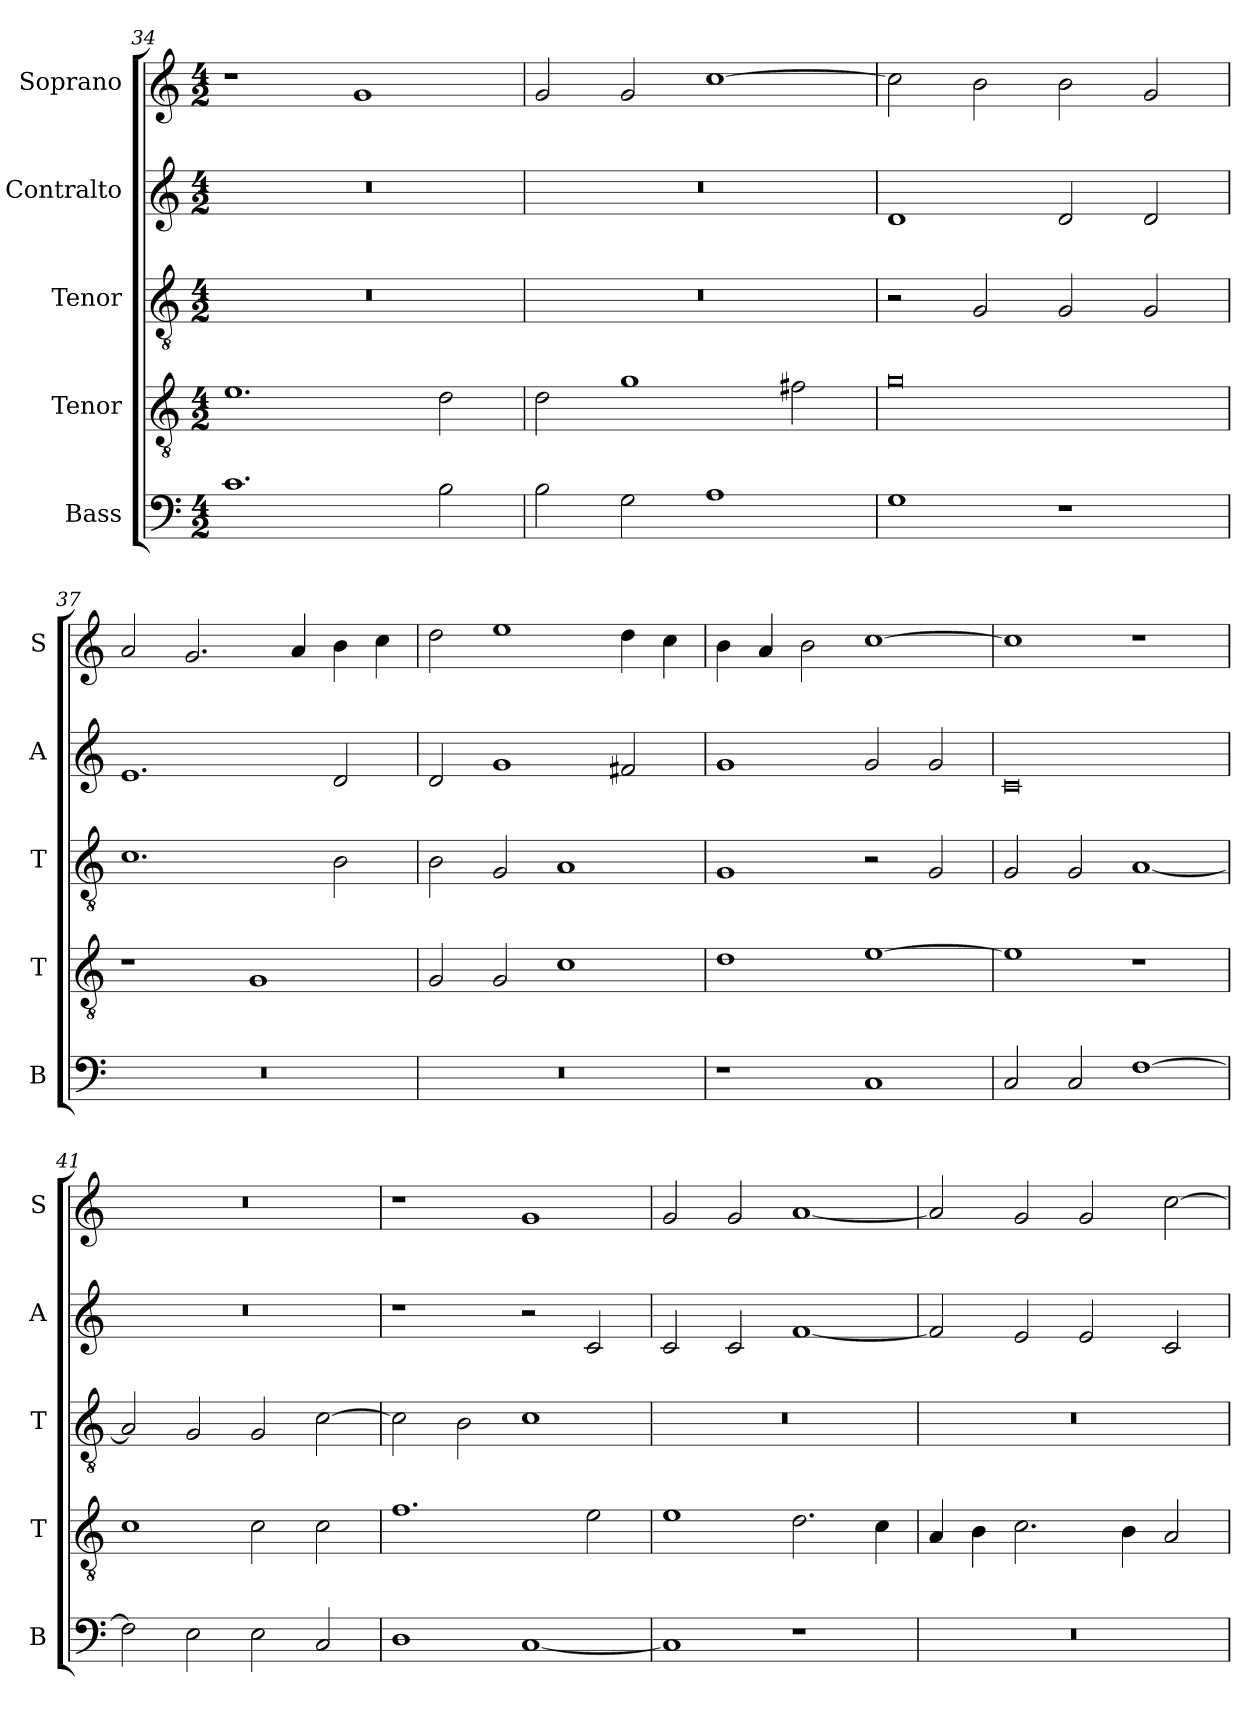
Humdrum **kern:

**kern	**kern	**kern	**kern	**kern
*part5	*part4	*part3	*part2	*part1
*staff5	*staff4	*staff3	*staff2	*staff1
*I"Bass	*I"Tenor	*I"Tenor	*I"Contralto	*I"Soprano
*I'B	*I'T	*I'T	*I'A	*I'S
*clefF4	*clefGv2	*clefGv2	*clefG2	*clefG2
*k[]	*k[]	*k[]	*k[]	*k[]
*C:ion	*C:ion	*C:ion	*C:ion	*C:ion
*M4/2	*M4/2	*M4/2	*M4/2	*M4/2
=34	=34	=34	=34	=34
1.c	1.e	0r	0r	1r
.	.	.	.	1g
2B	2d	.	.	.
=35	=35	=35	=35	=35
2B	2d	0r	0r	2g
2G	1g	.	.	2g
1A	.	.	.	[1cc
.	2f#X	.	.	.
=36	=36	=36	=36	=36
1G	0g	2r	1d	2cc]
.	.	2G	.	2b
1r	.	2G	2d	2b
.	.	2G	2d	2g
=37	=37	=37	=37	=37
0r	1r	1.c	1.e	2a
.	.	.	.	2.g
.	1G	.	.	.
.	.	.	.	4a
.	.	2B	2d	4b
.	.	.	.	4cc
=38	=38	=38	=38	=38
0r	2G	2B	2d	2dd
.	2G	2G	1g	1ee
.	1c	1A	.	.
.	.	.	2f#X	4dd
.	.	.	.	4cc
=39	=39	=39	=39	=39
1r	1d	1G	1g	4b
.	.	.	.	4a
.	.	.	.	2b
1C	[1e	2r	2g	[1cc
.	.	2G	2g	.
=40	=40	=40	=40	=40
2C	1e]	2G	0c	1cc]
2C	.	2G	.	.
[1F	1r	[1A	.	1r
=41	=41	=41	=41	=41
2F]	1c	2A]	0r	0r
2E	.	2G	.	.
2E	2c	2G	.	.
2C	2c	[2c	.	.
=42	=42	=42	=42	=42
1D	1.f	2c]	1r	1r
.	.	2B	.	.
[1C	.	1c	2r	1g
.	2e	.	2c	.
=43	=43	=43	=43	=43
1C]	1e	0r	2c	2g
.	.	.	2c	2g
1r	2.d	.	[1f	[1a
.	4c	.	.	.
=44	=44	=44	=44	=44
0r	4A	0r	2f]	2a]
.	4B	.	.	.
.	2.c	.	2e	2g
.	.	.	2e	2g
.	4B	.	.	.
.	2A	.	2c	[2cc
=	=	=	=	=
*-	*-	*-	*-	*-
